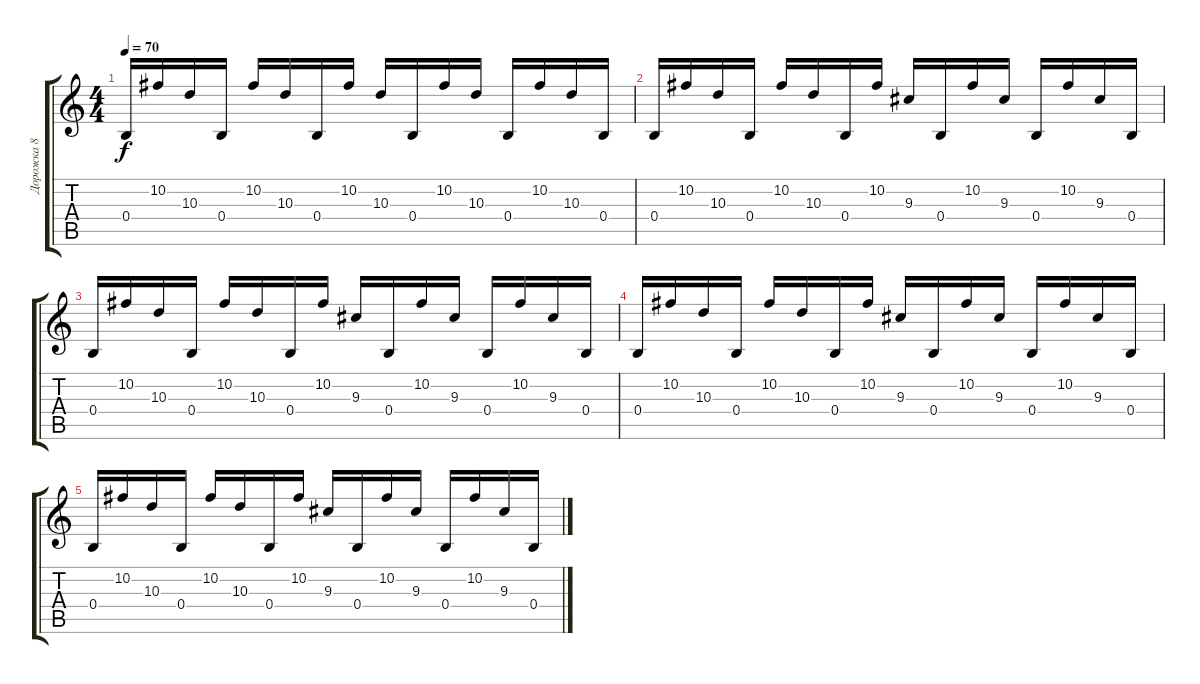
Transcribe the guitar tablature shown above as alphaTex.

\track ("Дорожка 8" "Дорожка 8") {instrument electricguitarjazz}
\staff {score tabs}
\tuning (Db4 Ab3 E3 B2 Gb2 B1) {hide}
\ts (4 4)
\tempo 70
\clef g2
\ks c
0.4.16{dy f} 10.2.16 10.3.16 0.4.16 10.2.16 10.3.16 0.4.16 10.2.16 10.3.16 0.4.16 10.2.16 10.3.16 0.4.16 10.2.16 10.3.16 0.4.16 |
0.4.16 10.2.16 10.3.16 0.4.16 10.2.16 10.3.16 0.4.16 10.2.16 9.3.16 0.4.16 10.2.16 9.3.16 0.4.16 10.2.16 9.3.16 0.4.16 |
0.4.16 10.2.16 10.3.16 0.4.16 10.2.16 10.3.16 0.4.16 10.2.16 9.3.16 0.4.16 10.2.16 9.3.16 0.4.16 10.2.16 9.3.16 0.4.16 |
0.4.16 10.2.16 10.3.16 0.4.16 10.2.16 10.3.16 0.4.16 10.2.16 9.3.16 0.4.16 10.2.16 9.3.16 0.4.16 10.2.16 9.3.16 0.4.16 |
0.4.16 10.2.16 10.3.16 0.4.16 10.2.16 10.3.16 0.4.16 10.2.16 9.3.16 0.4.16 10.2.16 9.3.16 0.4.16 10.2.16 9.3.16 0.4.16
